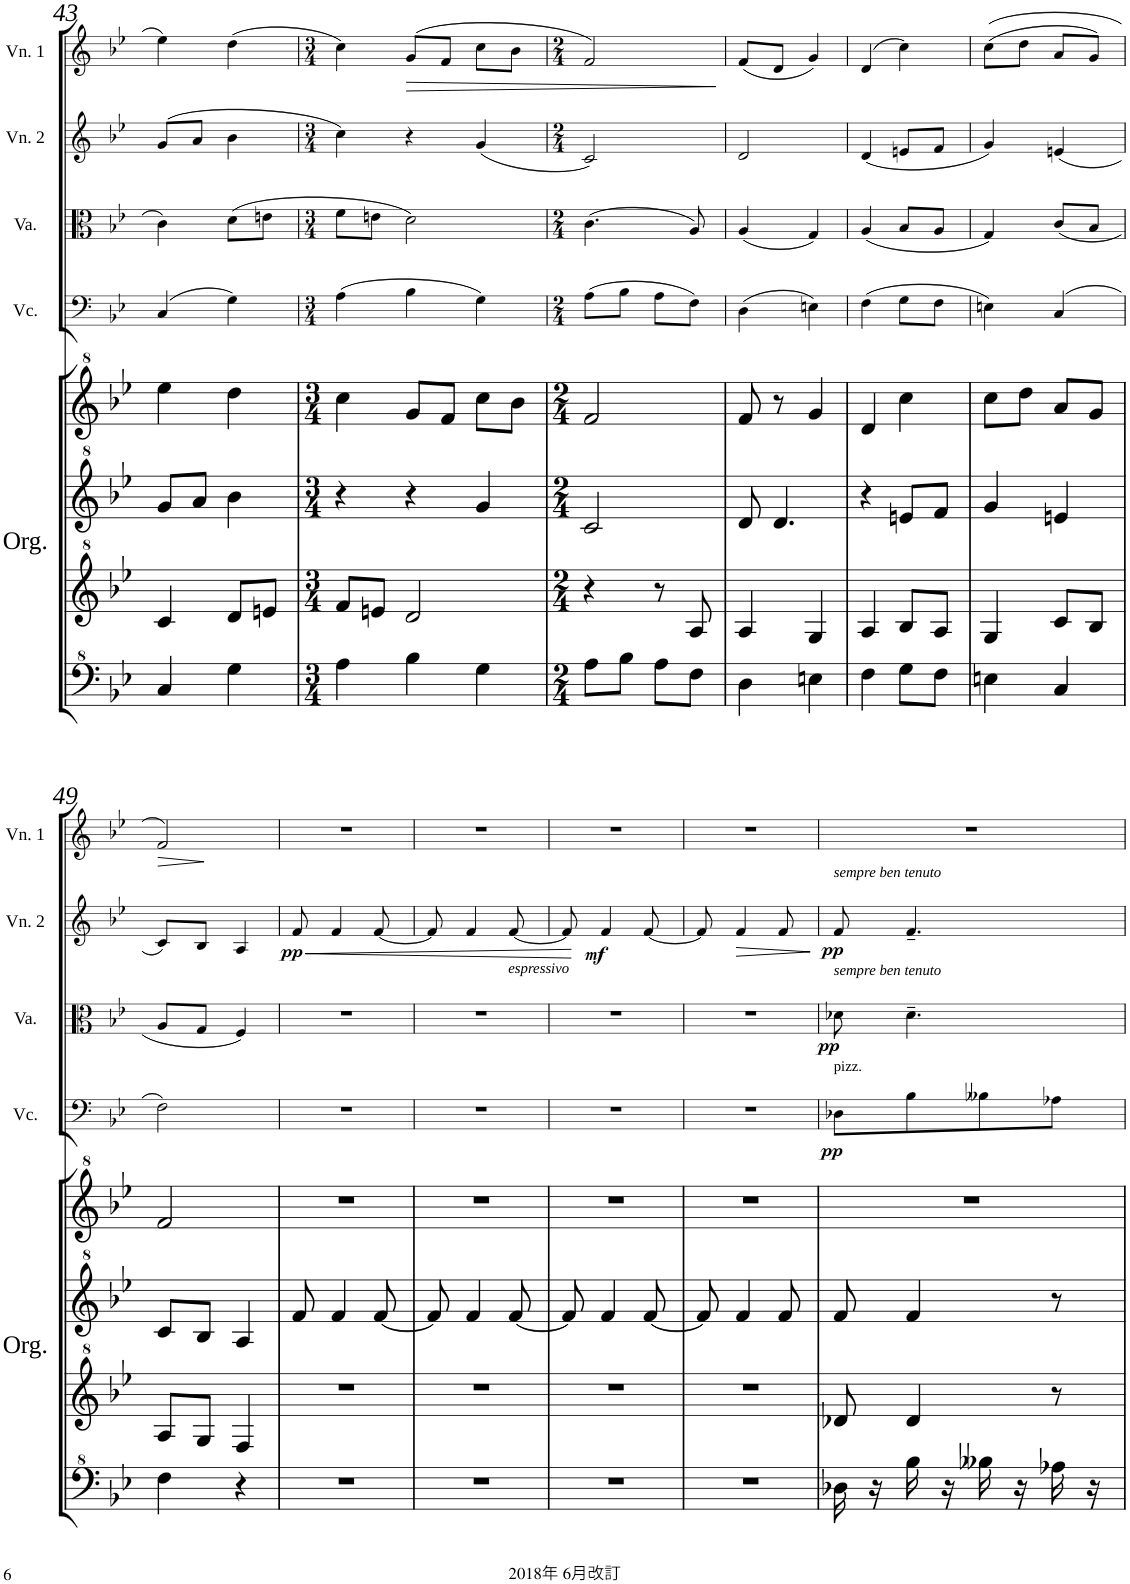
**kern	**kern	**kern	**kern	**kern	**dynam	**kern	**dynam	**kern	**dynam	**kern	**dynam
*part5	*part5	*part5	*part5	*part4	*part4	*part3	*part3	*part2	*part2	*part1	*part1
*staff8	*staff7	*staff6	*staff5	*staff4	*staff4	*staff3	*staff3	*staff2	*staff2	*staff1	*staff1
*I"Organ	*	*	*	*I"Violoncello	*	*I"Viola	*	*I"Violin 2	*	*I"Violin 1	*
*I'Org.	*	*	*	*I'Vc.	*	*I'Va.	*	*I'Vn. 2	*	*I'Vn. 1	*
!!LO:PB:g=z
*clefF^4	*clefG^2	*clefG^2	*clefG^2	*clefF4	*	*clefC3	*	*clefG2	*	*clefG2	*
*k[b-e-]	*k[b-e-]	*k[b-e-]	*k[b-e-]	*k[b-e-]	*	*k[b-e-]	*	*k[b-e-]	*	*k[b-e-]	*
*M2/4	*M2/4	*M2/4	*M2/4	*M2/4	*	*M2/4	*	*M2/4	*	*M2/4	*
=43	=43	=43	=43	=43	=43	=43	=43	=43	=43	=43	=43
4c/	4cc/	8gg/L	4eee-\	(4C/	.	4c\	.	(8g/L	.	4ee-\	.
.	.	8aa/J	.	.	.	.	.	8a/J	.	.	.
4g\	8dd/L	4bb-\	4ddd\	4G\)	.	(8d\L	.	4b-\	.	(4dd\	.
.	8een/J	.	.	.	.	8en\J	.	.	.	.	.
=44	=44	=44	=44	=44	=44	=44	=44	=44	=44	=44	=44
*M3/4	*M3/4	*M3/4	*M3/4	*M3/4	*	*M3/4	*	*M3/4	*	*M3/4	*
4a\	8ff/L	4r	4ccc\	(4A\	.	8f\L	.	4cc\)	.	4cc\)	.
.	8een/J	.	.	.	.	8en\J	.	.	.	.	.
!	!	!	!	!	!	!	!	!	!	!	!LO:HP:b
4b-\	2dd/	4r	8gg/L	4B-\	.	2d\)	.	4r	.	(8g/L	>
.	.	.	8ff/J	.	.	.	.	.	.	8f/J	.
4g\	.	4gg/	8ccc\L	4G\)	.	.	.	(4g/	.	8cc\L	.
.	.	.	8bb-\J	.	.	.	.	.	.	8b-\J	.
=45	=45	=45	=45	=45	=45	=45	=45	=45	=45	=45	=45
*M2/4	*M2/4	*M2/4	*M2/4	*M2/4	*	*M2/4	*	*M2/4	*	*M2/4	*
8a\L	4r	2cc/	2ff/	(8A\L	.	(4.c\	.	2c/)	.	2f/)	.
8b-\J	.	.	.	8B-\J	.	.	.	.	.	.	.
8a\L	8r	.	.	8A\L	.	.	.	.	.	.	.
8f\J	8a/	.	.	8F\J)	.	8A/)	.	.	.	.	.
.	.	.	.	.	.	.	.	.	.	.	]
=46	=46	=46	=46	=46	=46	=46	=46	=46	=46	=46	=46
4d\	4a/	8dd/	8ff/	(4D\	.	(4A/	.	2d/	.	(8f/L	.
.	.	4.dd/	8r	.	.	.	.	.	.	8d/J	.
4en\	4g/	.	4gg/	4En\)	.	4G/)	.	.	.	4g/)	.
=47	=47	=47	=47	=47	=47	=47	=47	=47	=47	=47	=47
4f\	4a/	4r	4dd/	(4F\	.	(4A/	.	(4d/	.	(4d/	.
8g\L	8b-/L	8een/L	4ccc\	8G\L	.	8B-/L	.	8en/L	.	4cc\)	.
8f\J	8a/J	8ff/J	.	8F\J	.	8A/J	.	8f/J	.	.	.
=48	=48	=48	=48	=48	=48	=48	=48	=48	=48	=48	=48
4en\	4g/	4gg/	8ccc\L	4En\)	.	4G/)	.	4g/)	.	((8cc\L	.
.	.	.	8ddd\J	.	.	.	.	.	.	8dd\J	.
4c/	8cc/L	4een/	8aa/L	(4C/	.	(8c/L	.	(4en/	.	8a/L	.
.	8b-/J	.	8gg/J	.	.	8B-/J	.	.	.	8g/J)	.
!!LO:LB:g=z
=49	=49	=49	=49	=49	=49	=49	=49	=49	=49	=49	=49
!	!	!	!	!	!	!	!	!	!	!	!LO:HP:b
4f\	8a/L	8cc/L	2ff/	2F\)	.	8A/L	.	8c/L)	.	2f/)	>
.	8g/J	8b-/J	.	.	.	8G/J	.	8B-/J	.	.	.
4r	4f/	4a/	.	.	.	4F/)	.	4A/	.	.	.
.	.	.	.	.	.	.	.	.	.	.	]
=50	=50	=50	=50	=50	=50	=50	=50	=50	=50	=50	=50
!	!	!	!	!	!	!	!	!	!LO:HP:b	!	!
!	!	!	!	!	!	!	!	!	!LO:DY:n=1:b	!	!
2r	2r	8ff/	2r	2r	.	2r	.	8f/	< pp	2r	.
.	.	4ff/	.	.	.	.	.	4f/	.	.	.
.	.	[8ff/	.	.	.	.	.	[8f/	.	.	.
=51	=51	=51	=51	=51	=51	=51	=51	=51	=51	=51	=51
2r	2r	8ff/]	2r	2r	.	2r	.	8f/]	.	2r	.
.	.	4ff/	.	.	.	.	.	4f/	.	.	.
!	!	!	!	!	!	!	!	!LO:TX:b:i:t=espressivo	!	!	!
.	.	[8ff/	.	.	.	.	.	[8f/	[	.	.
=52	=52	=52	=52	=52	=52	=52	=52	=52	=52	=52	=52
2r	2r	8ff/]	2r	2r	.	2r	.	8f/]	.	2r	.
!	!	!	!	!	!	!	!	!	!LO:DY:b	!	!
.	.	4ff/	.	.	.	.	.	4f/	mf	.	.
.	.	[8ff/	.	.	.	.	.	[8f/	.	.	.
=53	=53	=53	=53	=53	=53	=53	=53	=53	=53	=53	=53
2r	2r	8ff/]	2r	2r	.	2r	.	8f/]	.	2r	.
!	!	!	!	!	!	!	!	!	!LO:HP:b	!	!
.	.	4ff/	.	.	.	.	.	4f/	>	.	.
.	.	8ff/	.	.	.	.	.	8f/	.	.	.
.	.	.	.	.	.	.	.	.	]	.	.
=54	=54	=54	=54	=54	=54	=54	=54	=54	=54	=54	=54
!	!	!	!	!	!	!	!	!LO:TX:a:i:t=sempre ben tenuto	!	!	!
!	!	!	!	!	!	!LO:TX:a:i:t=sempre ben tenuto	!	!	!	!	!
!	!	!	!	!LO:TX:a:t=pizz.	!	!	!	!	!	!	!
!	!	!	!	!	!LO:DY:b	!	!LO:DY:b	!	!LO:DY:b	!	!
16d-X\	8dd-X/	8ff/	2r	8D-X\L	pp	8d-X\	pp	8f/	pp	2r	.
16r	.	.	.	.	.	.	.	.	.	.	.
16b-\	4dd-/	4ff/	.	8B-\	.	4.d-~\	.	4.f~/	.	.	.
16r	.	.	.	.	.	.	.	.	.	.	.
16b--X\	.	.	.	8B--X\	.	.	.	.	.	.	.
16r	.	.	.	.	.	.	.	.	.	.	.
16a-X\	8r	8r	.	8A-X\J	.	.	.	.	.	.	.
16r	.	.	.	.	.	.	.	.	.	.	.
=	=	=	=	=	=	=	=	=	=	=	=
*-	*-	*-	*-	*-	*-	*-	*-	*-	*-	*-	*-
